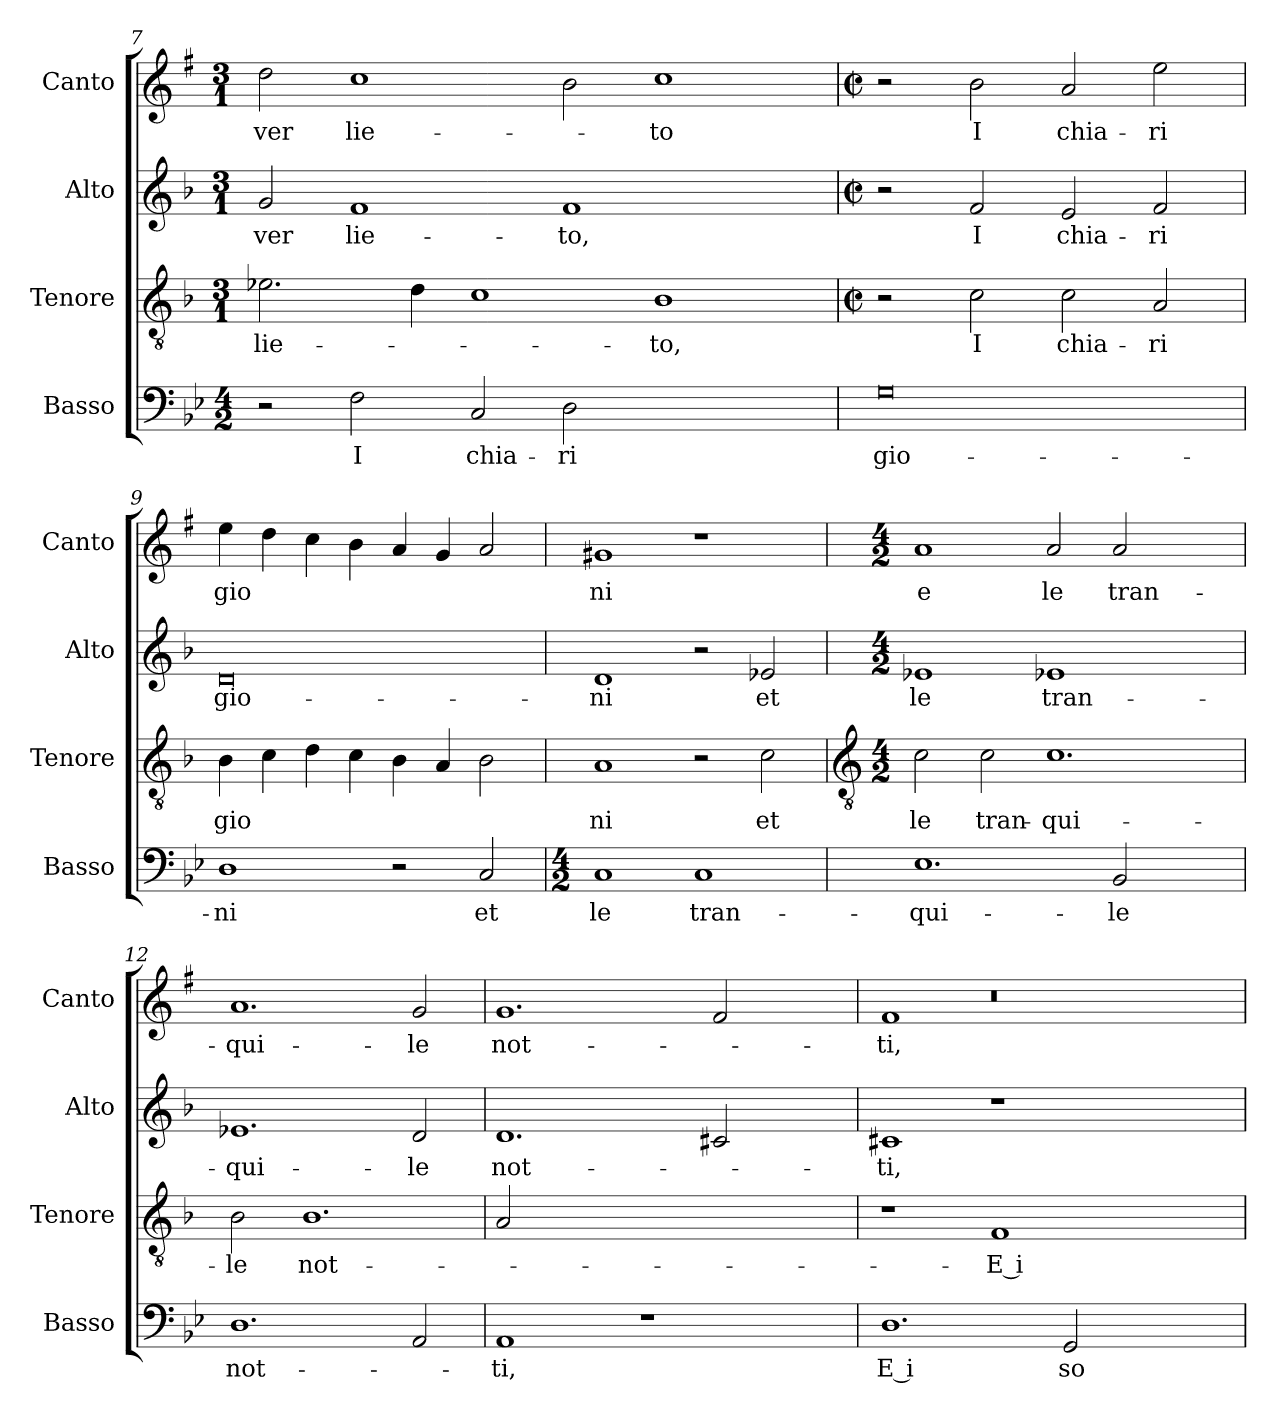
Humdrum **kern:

**kern	**text	**kern	**text	**kern	**text	**kern	**text
*part4	*part4	*part3	*part3	*part2	*part2	*part1	*part1
*staff4	*staff4	*staff3	*staff3	*staff2	*staff2	*staff1	*staff1
*I"Basso	*	*I"Tenore	*	*I"Alto	*	*I"Canto	*
*I'Basso	*	*I'Tenore	*	*I'Alto	*	*I'Canto	*
*clefF4	*	*clefGv2	*	*clefG2	*	*clefG2	*
*	*	*	*	*	*	*ITrd1c2	*
*k[b-e-]	*	*k[b-]	*	*k[b-]	*	*k[b-]	*
*B-:	*	*F:	*	*F:	*	*F:	*
*M4/2	*	*M3/1	*	*M3/1	*	*M3/1	*
=7	=7	=7	=7	=7	=7	=7	=7
!	!	!	!LO:LY:b	!	!LO:LY:b	!	!LO:LY:b
2r	.	2.e-	lie-	2g	-ver	2cc	-ver
!	!LO:LY:b	!	!	!	!LO:LY:b	!	!LO:LY:b
2F	I	.	.	1f	lie-	1b-	lie-
.	.	4d	.	.	.	.	.
!	!LO:LY:b	!	!	!	!	!	!
2C	chia-	1c	.	.	.	.	.
!	!LO:LY:b	!	!	!	!LO:LY:b	!	!
2D	-ri	.	.	1f	-to,	2a	.
!	!	!	!LO:LY:b	!	!	!	!LO:LY:b
1ryy	.	1B-	-to,	.	.	1b-	-to
.	.	.	.	2ryy	.	.	.
=8	=8	=8	=8	=8	=8	=8	=8
*	*	*M4/2	*	*M4/2	*	*M4/2	*
*	*	*met(c|)	*	*met(c|)	*	*met(c|)	*
!	!LO:LY:b	!	!	!	!	!	!
0G	gio-	2r	.	2r	.	2r	.
!	!	!	!LO:LY:b	!	!LO:LY:b	!	!LO:LY:b
.	.	2c	I	2f	I	2a	I
!	!	!	!LO:LY:b	!	!LO:LY:b	!	!LO:LY:b
.	.	2c	chia-	2e	chia-	2g	chia-
!	!	!	!LO:LY:b	!	!LO:LY:b	!	!LO:LY:b
.	.	2A	-ri	2f	-ri	2dd	-ri
=9	=9	=9	=9	=9	=9	=9	=9
!	!LO:LY:b	!	!LO:LY:b	!	!LO:LY:b	!	!LO:LY:b
1D	-ni	4B-	gio	0d	gio-	4dd	gio
.	.	4c	.	.	.	4cc	.
.	.	4d	.	.	.	4b-	.
.	.	4c	.	.	.	4a	.
2r	.	4B-	.	.	.	4g	.
.	.	4A	.	.	.	4f	.
!	!LO:LY:b	!	!	!	!	!	!
2C	et	2B-	.	.	.	2g	.
!!LO:LB:g=z
=10	=10	=10	=10	=10	=10	=10	=10
*M4/2	*	*	*	*	*	*	*
!	!LO:LY:b	!	!LO:LY:b	!	!LO:LY:b	!	!LO:LY:b
1C	le	1A	ni	1d	-ni	1f#X	ni
!	!LO:LY:b	!	!	!	!	!	!
1C	tran-	2r	.	2r	.	1r	.
!	!	!	!LO:LY:b	!	!LO:LY:b	!	!
.	.	2c	et	2e-X	et	.	.
!!LO:LB:g=z
=11	=11	=11	=11	=11	=11	=11	=11
*	*	*clefGv2	*	*	*	*	*
*	*	*M4/2	*	*M4/2	*	*M4/2	*
!	!LO:LY:b	!	!LO:LY:b	!	!LO:LY:b	!	!LO:LY:b
*	*	*	*	*	*	*^	*
1.E-	-qui-	2c	le	1e-	le	1g	0ryy	e
!	!	!	!LO:LY:b	!	!	!	!	!
.	.	2c	tran-	.	.	.	.	.
!	!	!	!LO:LY:b	!	!LO:LY:b	!	!	!LO:LY:b
.	.	1.c	-qui-	1e-X	tran-	2g	.	le
!	!LO:LY:b	!	!	!	!	!	!	!LO:LY:b
2BB-	-le	.	.	.	.	2g	.	tran-
2ryy	.	.	.	2ryy	.	2ryy	2ryy	.
=12	=12	=12	=12	=12	=12	=12	=12	=12
!	!LO:LY:b	!	!LO:LY:b	!	!LO:LY:b	!	!	!LO:LY:b
1.D	not-	2B-	-le	1.e-	-qui-	1.g	0ryy	-qui-
!	!	!	!LO:LY:b	!	!	!	!	!
.	.	1.B-	not-	.	.	.	.	.
!	!	!	!	!	!LO:LY:b	!	!	!LO:LY:b
2AA	.	.	.	2d	-le	2f	.	-le
=13	=13	=13	=13	=13	=13	=13	=13	=13
!	!LO:LY:b	!	!	!	!LO:LY:b	!	!	!LO:LY:b
1AA	-ti,	2A	.	1.d	not-	1.f	0ryy	not-
!	!	!	!LO:LY:b	!	!	!	!	!
.	.	[1Ayy	-ti,	.	.	.	.	.
1r	.	.	.	.	.	.	.	.
.	.	1Ayy]	.	2c#X	.	2e	.	.
2ryy	.	.	.	2ryy	.	2ryy	2ryy	.
=14	=14	=14	=14	=14	=14	=14	=14	=14
!	!LO:LY:b	!	!	!	!LO:LY:b	!	!	!LO:LY:b
1.D	E i	1r	.	1c#	-ti,	1e	0ryy	-ti,
!	!	!	!LO:LY:b	!	!	!	!	!
.	.	1F	E i	1r	.	0r	.	.
!	!LO:LY:b	!	!	!	!	!	!	!
2GG	so-	.	.	.	.	.	.	.
1ryy	.	1ryy	.	1ryy	.	.	1ryy	.
*	*	*	*	*	*	*v	*v	*
=	=	=	=	=	=	=	=
*-	*-	*-	*-	*-	*-	*-	*-
